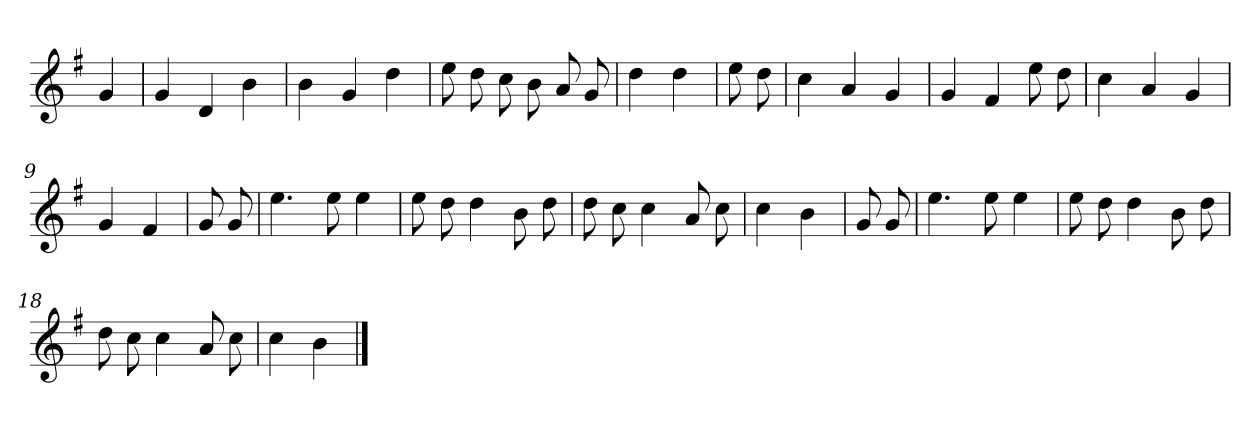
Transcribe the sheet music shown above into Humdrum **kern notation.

**kern
*part1
*staff1
*clefG2
*k[f#]
*G:
=
4g
=1
4g
4d
4b
=2
4b
4g
4dd
=3
8ee
8dd
8cc
8b
8a
8g
=4
4dd
4dd
=5
8ee
8dd
=6
4cc
4a
4g
=7
4g
4f#
8ee
8dd
=8
4cc
4a
4g
=9
4g
4f#
=10
8g
8g
=11
4.ee
8ee
4ee
=12
8ee
8dd
4dd
8b
8dd
=13
8dd
8cc
4cc
8a
8cc
=14
4cc
4b
=15
8g
8g
=16
4.ee
8ee
4ee
=17
8ee
8dd
4dd
8b
8dd
=18
8dd
8cc
4cc
8a
8cc
=19
4cc
4b
==
*-
